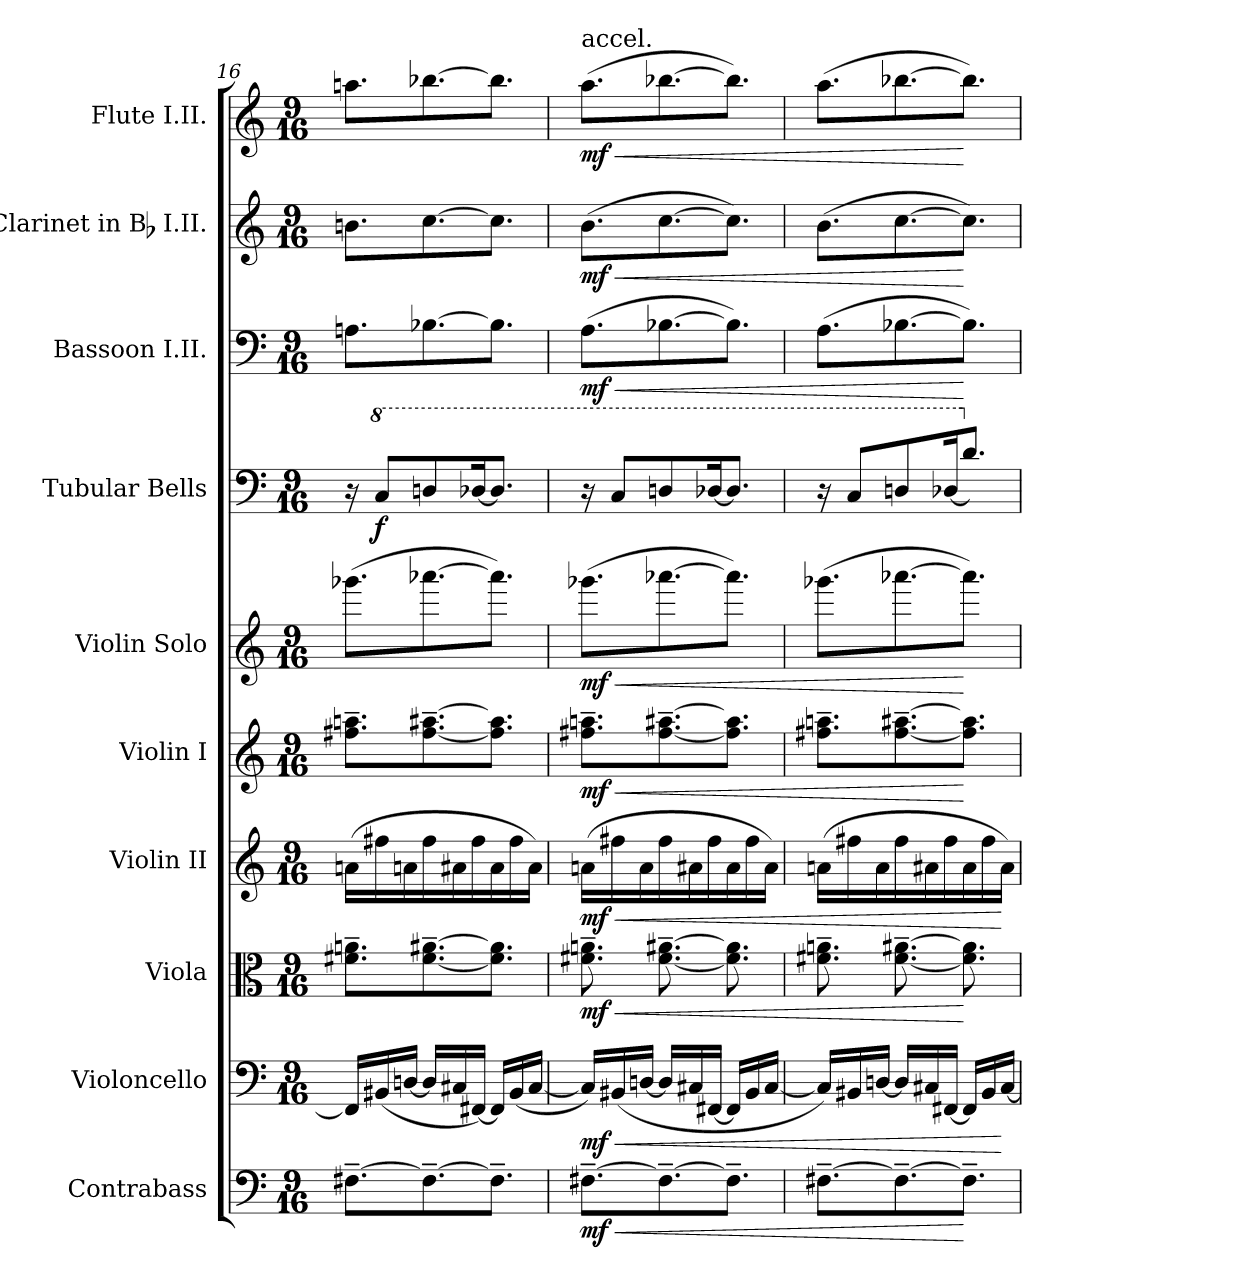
**kern	**dynam	**kern	**dynam	**kern	**dynam	**kern	**dynam	**kern	**dynam	**kern	**dynam	**kern	**dynam	**kern	**dynam	**kern	**dynam	**kern	**dynam
*part10	*part10	*part9	*part9	*part8	*part8	*part7	*part7	*part6	*part6	*part5	*part5	*part4	*part4	*part3	*part3	*part2	*part2	*part1	*part1
*staff10	*staff10	*staff9	*staff9	*staff8	*staff8	*staff7	*staff7	*staff6	*staff6	*staff5	*staff5	*staff4	*staff4	*staff3	*staff3	*staff2	*staff2	*staff1	*staff1
*I"Contrabass	*	*I"Violoncello	*	*I"Viola	*	*I"Violin II	*	*I"Violin I	*	*I"Violin Solo	*	*I"Tubular Bells	*	*I"Bassoon I.II.	*	*I"Clarinet in Bb I.II.	*	*I"Flute I.II.	*
*I'Cb.	*	*I'Vc.	*	*I'Vla.	*	*I'Vln. II	*	*I'Vln. I	*	*I'Vln.	*	*I'Tub. B.	*	*I'Bsn.	*	*I'Cl.	*	*I'Fl.	*
*clefF4	*	*clefF4	*	*clefC3	*	*clefG2	*	*clefG2	*	*clefG2	*	*clefF4	*	*clefF4	*	*clefG2	*	*clefG2	*
*ITrd7c12	*	*	*	*	*	*	*	*	*	*	*	*	*	*	*	*ITrd1c2	*	*	*
*k[]	*	*k[]	*	*k[]	*	*k[]	*	*k[]	*	*k[]	*	*k[]	*	*k[]	*	*k[b-e-]	*	*k[]	*
*M9/16	*	*M9/16	*	*M9/16	*	*M9/16	*	*M9/16	*	*M9/16	*	*M9/16	*	*M9/16	*	*M9/16	*	*M9/16	*
=16	=16	=16	=16	=16	=16	=16	=16	=16	=16	=16	=16	=16	=16	=16	=16	=16	=16	=16	=16
[>8.FF#X~i\L	.	16FF#i/LL]	.	8.f#Xi\~ 8.ani~L	.	(16ani\LL	.	8.ff#Xi\~ 8.aani~L	.	(8.ggg-Xi\L	.	16r	.	8.Ani\L	.	8.ani\L	.	8.aani\L	.
*	*	*	*	*	*	*	*	*	*	*	*	*8va	*	*	*	*	*	*	*
.	.	(16BB#Xi/	.	.	.	16ff#Xi\	.	.	.	.	.	8ci/L	f	.	.	.	.	.	.
.	.	[<16Dni/JJ	.	.	.	16ani\	.	.	.	.	.	.	.	.	.	.	.	.	.
8.FF#~i\_>	.	16Di/LL]	.	[<8.f#i\~ [>8.a#Xi~	.	16ff#i\	.	[<8.ff#i\~ [>8.aa#Xi~	.	[>8.aaa-Xi\	.	8dni/	.	[>8.B-Xi\	.	[>8.b-i\	.	[>8.bb-Xi\	.
.	.	16C#Xi/	.	.	.	16a#Xi\	.	.	.	.	.	.	.	.	.	.	.	.	.
.	.	[<16FF#Xi/JJ)	.	.	.	16ff#i\	.	.	.	.	.	[<16d-Xi/k	.	.	.	.	.	.	.
8.FF#~i\J]	.	16FF#i/LL]	.	8.f#i\] 8.a#i]J	.	16a#i\	.	8.ff#i\] 8.aa#i]J	.	8.aaa-i\J])	.	8.d-i/J]	.	8.B-i\J]	.	8.b-i\J]	.	8.bb-i\J]	.
.	.	(16BB#i/	.	.	.	16ff#i\	.	.	.	.	.	.	.	.	.	.	.	.	.
.	.	[<16C#i/JJ	.	.	.	16a#i\JJ)	.	.	.	.	.	.	.	.	.	.	.	.	.
=17	=17	=17	=17	=17	=17	=17	=17	=17	=17	=17	=17	=17	=17	=17	=17	=17	=17	=17	=17
!	!	!	!	!	!	!	!	!	!	!	!	!	!	!	!	!	!	!LO:TX:t=accel.	!
!	!LO:HP:b	!	!LO:HP:b	!	!LO:HP:b	!	!LO:HP:b	!	!LO:HP:b	!	!LO:HP:b	!	!	!	!LO:HP:b	!	!LO:HP:b	!	!LO:HP:b
[>8.FF#X~i\L	< mf	16C#i/LL])	< mf	8.f#Xi\~ 8.ani~	< mf	(16ani\LL	< mf	8.ff#Xi\~ 8.aani~L	< mf	(8.ggg-Xi\L	< mf	16r	.	(8.Ai\L	< mf	(8.ai\L	< mf	(8.aai\L	< mf
.	.	(16BB#Xi/	.	.	.	16ff#Xi\	.	.	.	.	.	8ci/L	.	.	.	.	.	.	.
.	.	[<16Dni/JJ	.	.	.	16ai\	.	.	.	.	.	.	.	.	.	.	.	.	.
8.FF#~i\_>	.	16Di/LL]	.	[<8.f#i\~ [>8.a#Xi~	.	16ff#i\	.	[<8.ff#i\~ [>8.aa#Xi~	.	[>8.aaa-Xi\	.	8dni/	.	[>8.B-Xi\	.	[>8.b-i\	.	[>8.bb-Xi\	.
.	.	16C#Xi/	.	.	.	16a#Xi\	.	.	.	.	.	.	.	.	.	.	.	.	.
.	.	[<16FF#Xi/JJ	.	.	.	16ff#i\	.	.	.	.	.	[<16d-Xi/k	.	.	.	.	.	.	.
8.FF#~i\J]	.	16FF#i/LL]	.	8.f#i\] 8.a#i]	.	16a#i\	.	8.ff#i\] 8.aa#i]J	.	8.aaa-i\J])	.	8.d-i/J]	.	8.B-i\J])	.	8.b-i\J])	.	8.bb-i\J])	.
.	.	16BB#i/	.	.	.	16ff#i\	.	.	.	.	.	.	.	.	.	.	.	.	.
.	.	[<16C#i/JJ	.	.	.	16a#i\JJ)	.	.	.	.	.	.	.	.	.	.	.	.	.
=18	=18	=18	=18	=18	=18	=18	=18	=18	=18	=18	=18	=18	=18	=18	=18	=18	=18	=18	=18
[>8.FF#X~i\L	.	16C#i/LL])	.	8.f#Xi\~ 8.ani~	.	(16ani\LL	.	8.ff#Xi\~ 8.aani~L	.	(8.ggg-Xi\L	.	16r	.	(8.Ai\L	.	(8.ai\L	.	(8.aai\L	.
.	.	16BB#Xi/	.	.	.	16ff#Xi\	.	.	.	.	.	8ci/L	.	.	.	.	.	.	.
.	.	[<16Dni/JJ	.	.	.	16ai\	.	.	.	.	.	.	.	.	.	.	.	.	.
8.FF#~i\_>	.	16Di/LL]	.	[<8.f#i\~ [>8.a#Xi~	.	16ff#i\	.	[<8.ff#i\~ [>8.aa#Xi~	.	[>8.aaa-Xi\	.	8dni/	.	[>8.B-Xi\	.	[>8.b-i\	.	[>8.bb-Xi\	.
.	.	16C#Xi/	.	.	.	16a#Xi\	.	.	.	.	.	.	.	.	.	.	.	.	.
.	.	[<16FF#Xi/JJ	.	.	.	16ff#i\	.	.	.	.	.	[<16d-Xi/k	.	.	.	.	.	.	.
*	*	*	*	*	*	*	*	*	*	*	*	*X8va	*	*	*	*	*	*	*
8.FF#~i\J]	[	16FF#i/LL]	.	8.f#i\] 8.a#i]	[	16a#i\	.	8.ff#i\] 8.aa#i]J	[	8.aaa-i\J])	[	8.d-i/J]	.	8.B-i\J])	[	8.b-i\J])	[	8.bb-i\J])	[
.	.	16BB#i/	.	.	.	16ff#i\	.	.	.	.	.	.	.	.	.	.	.	.	.
.	.	[<16C#i/JJ	[	.	.	16a#i\JJ)	[	.	.	.	.	.	.	.	.	.	.	.	.
=	=	=	=	=	=	=	=	=	=	=	=	=	=	=	=	=	=	=	=
*-	*-	*-	*-	*-	*-	*-	*-	*-	*-	*-	*-	*-	*-	*-	*-	*-	*-	*-	*-
